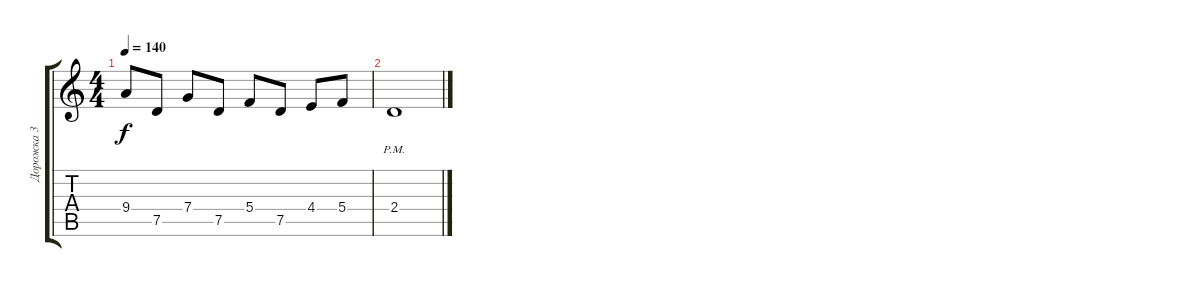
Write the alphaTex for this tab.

\track ("Дорожка 3" "Дорожка 3") {instrument distortionguitar}
\staff {score tabs}
\tuning (D4 A3 F3 C3 G2 D2) {hide}
\ts (4 4)
\tempo 140
\clef g2
\ks c
9.4.8{dy f} 7.5.8 7.4.8 7.5.8 5.4.8 7.5.8 4.4.8 5.4.8 |
2.4{pm}.1
